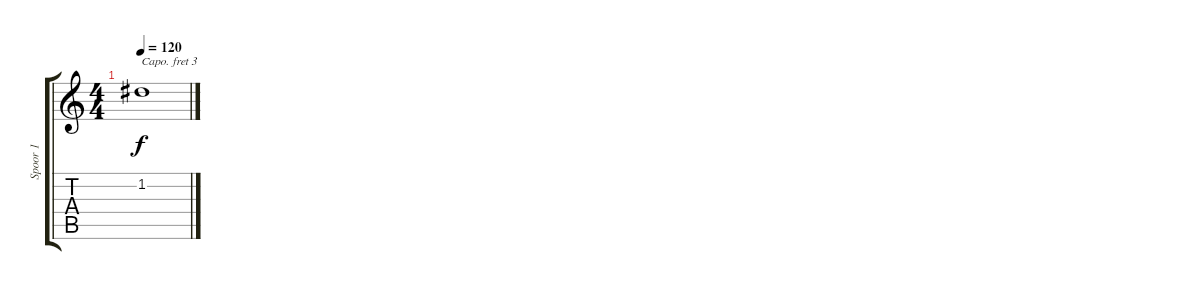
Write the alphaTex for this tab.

\track ("Spoor 1" "Spoor 1") {instrument acousticguitarsteel}
\staff {score tabs}
\capo 3
\tuning (E4 B3 G3 D3 A2 E2) {hide}
\ts (4 4)
\tempo 120
\clef g2
\ks c
1.2.1{dy f}
